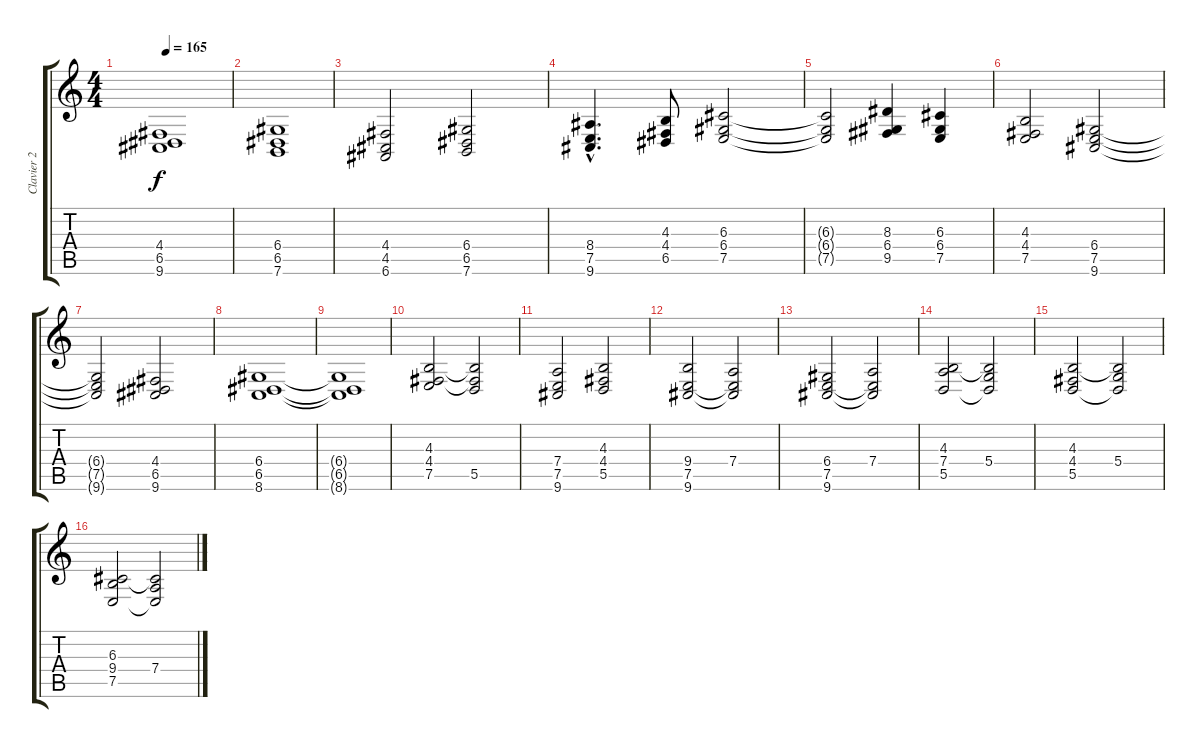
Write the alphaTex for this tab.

\track ("Clavier 2" "Clavier 2") {instrument pad4choir}
\staff {score tabs}
\tuning (E4 B3 G3 D3 A2 E2) {hide}
\ts (4 4)
\tempo 165
\clef g2
\ks c
(4.4{t} 6.5{t} 9.6{t}).1{dy f} |
(6.4 6.5 7.6).1 |
(4.4 4.5 6.6).2 (6.4 6.5 7.6).2 |
(8.4{hac} 7.5{hac} 9.6{hac}).4{d} (4.3 4.4 6.5).8 (6.3 6.4 7.5).2 |
(6.3{t} 6.4{t} 7.5{t}).2 (8.3 6.4 9.5).4 (6.3 6.4 7.5).4 |
(4.3 4.4 7.5).2 (6.4 7.5 9.6).2 |
(6.4{t} 7.5{t} 9.6{t}).2 (4.4 6.5 9.6).2 |
(6.4 6.5 8.6).1 |
(6.4{t} 6.5{t} 8.6{t}).1 |
(4.3 4.4 7.5).2 (4.3{t} 4.4{t} 5.5).2 |
(7.4 7.5 9.6).2 (4.3 4.4 5.5).2 |
(9.4 7.5 9.6).2 (7.4 7.5{t} 9.6{t}).2 |
(6.4 7.5 9.6).2 (7.4 7.5{t} 9.6{t}).2 |
(4.3 7.4 5.5).2 (4.3{t} 5.4 5.5{t}).2 |
(4.3 4.4 5.5).2 (4.3{t} 5.4 5.5{t}).2 |
(6.3 9.4 7.5).2 (6.3{t} 7.4 7.5{t}).2
